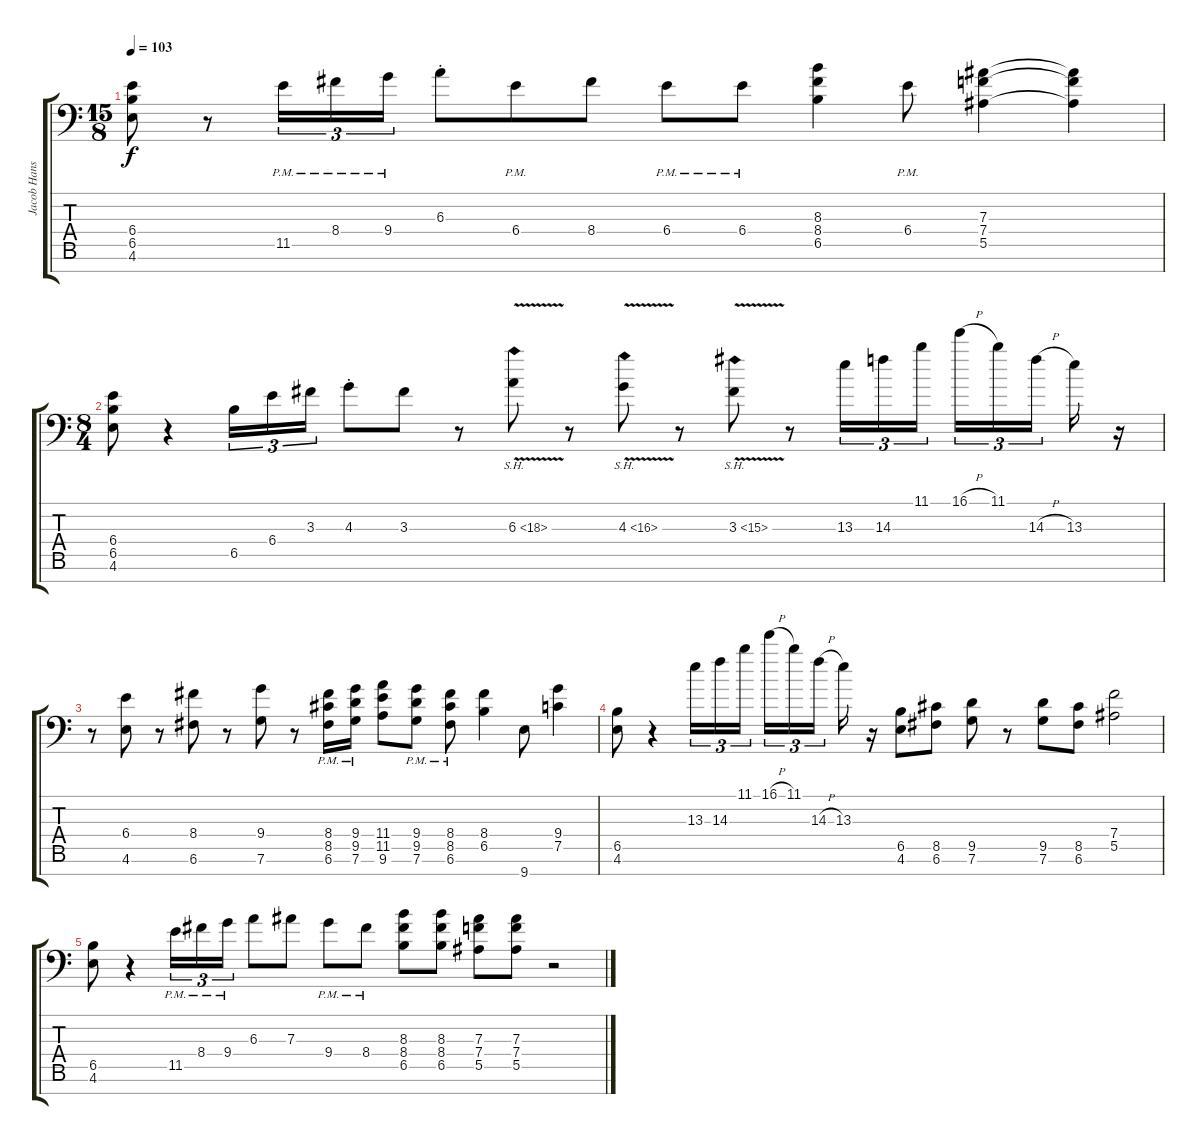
\track ("Jacob Hansen - rhythm guitar" "Jacob Hans") {instrument distortionguitar}
\staff {score tabs}
\tuning (C4 G3 Eb3 Bb2 F2 C2 G1) {hide}
\ts (15 8)
\tempo 103
\clef f4
\ks c
(6.4 6.5 4.6).8{dy f} r.8 11.5{pm}.16{tu (3 2)} 8.4{pm}.16{tu (3 2)} 9.4{pm}.16{tu (3 2)} 6.3{st}.8 6.4{pm}.8 8.4.8 6.4{pm}.8 6.4{pm}.8 (8.3 8.4 6.5).4 6.4{pm}.8 (7.3 7.4 5.5).4 (7.3{t} 7.4{t} 5.5{t}).4 |
\ts (8 4)
(6.4 6.5 4.6).8 r.4 6.5.16{tu (3 2)} 6.4.16{tu (3 2)} 3.3.16{tu (3 2)} 4.3{st}.8 3.3.8 r.8 6.3{sh 12 v}.8 r.8 4.3{sh 12 v}.8 r.8 3.3{sh 12 v}.8 r.8 13.3.16{tu (3 2)} 14.3.16{tu (3 2)} 11.1.16{tu (3 2)} 16.1{h}.16{tu (3 2)} 11.1.16{tu (3 2)} 14.3{h}.16{tu (3 2)} 13.3.16 r.16 |
r.8 (6.4 4.6).8 r.8 (8.4 6.6).8 r.8 (9.4 7.6).8 r.8 (8.4{pm} 8.5 6.6{pm}).16 (9.4{pm} 9.5 7.6).16 (11.4 11.5 9.6).8 (9.4{pm} 9.5{pm} 7.6{pm}).8 (8.4{pm} 8.5{pm} 6.6{pm}).8 (8.4 6.5).4 9.7.8 (9.4 7.5).4 |
(6.5 4.6).8 r.4 13.3.16{tu (3 2)} 14.3.16{tu (3 2)} 11.1.16{tu (3 2)} 16.1{h}.16{tu (3 2)} 11.1.16{tu (3 2)} 14.3{h}.16{tu (3 2)} 13.3.16 r.16 (6.5 4.6).8 (8.5 6.6).8 (9.5 7.6).8 r.8 (9.5 7.6).8 (8.5 6.6).8 (7.4 5.5).2 |
(6.5 4.6).8 r.4 11.5{pm}.16{tu (3 2)} 8.4{pm}.16{tu (3 2)} 9.4{pm}.16{tu (3 2)} 6.3.8 7.3.8 9.4{pm}.8 8.4{pm}.8 (8.3 8.4 6.5).8 (8.3 8.4 6.5).8 (7.3 7.4 5.5).8 (7.3 7.4 5.5).8 r.2
